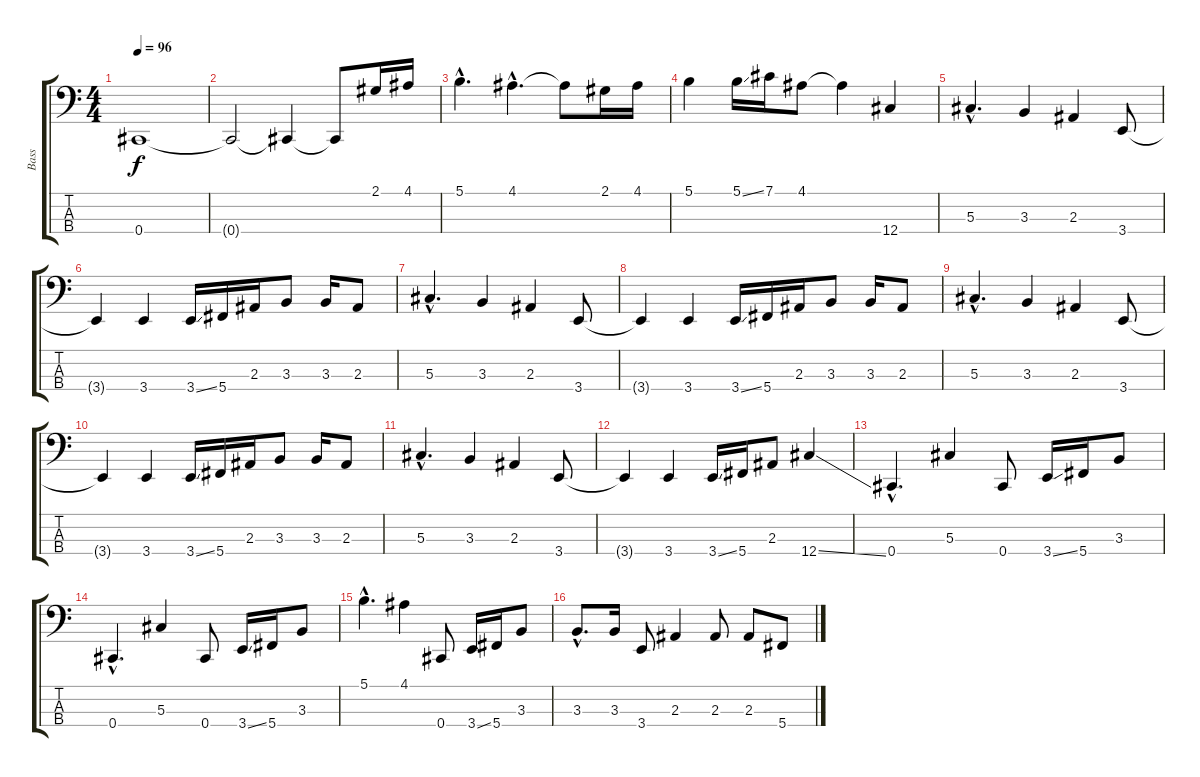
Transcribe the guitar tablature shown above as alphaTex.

\track ("Bass" "Bass") {instrument electricbassfinger}
\staff {score tabs}
\tuning (Gb2 Db2 Ab1 Db1) {hide}
\ts (4 4)
\tempo 96
\clef f4
\ks c
0.4.1{dy f} |
0.4{t}.2 0.4{t}.4 0.4{t}.8 2.1.16 4.1.16 |
5.1{hac}.4{d} 4.1{hac}.4{d} 4.1{t}.8 2.1.16 4.1.16 |
5.1.4 5.1{ss}.16 7.1.16 4.1.8 4.1{t}.4 12.4.4 |
5.3{hac}.4{d} 3.3.4 2.3.4 3.4.8 |
3.4{t}.4 3.4.4 3.4{ss}.16 5.4.16 2.3.16 3.3.8 3.3.16 2.3.8 |
5.3{hac}.4{d} 3.3.4 2.3.4 3.4.8 |
3.4{t}.4 3.4.4 3.4{ss}.16 5.4.16 2.3.16 3.3.8 3.3.16 2.3.8 |
5.3{hac}.4{d} 3.3.4 2.3.4 3.4.8 |
3.4{t}.4 3.4.4 3.4{ss}.16 5.4.16 2.3.16 3.3.8 3.3.16 2.3.8 |
5.3{hac}.4{d} 3.3.4 2.3.4 3.4.8 |
3.4{t}.4 3.4.4 3.4{ss}.16 5.4.16 2.3.8 12.4{ss}.4 |
0.4{hac}.4{d} 5.3.4 0.4.8 3.4{ss}.16 5.4.16 3.3.8 |
0.4{hac}.4{d} 5.3.4 0.4.8 3.4{ss}.16 5.4.16 3.3.8 |
5.1{hac}.4{d} 4.1.4 0.4.8 3.4{ss}.16 5.4.16 3.3.8 |
3.3{hac}.8{d} 3.3.16 3.4.8 2.3.4 2.3.8 2.3.8 5.4.8
